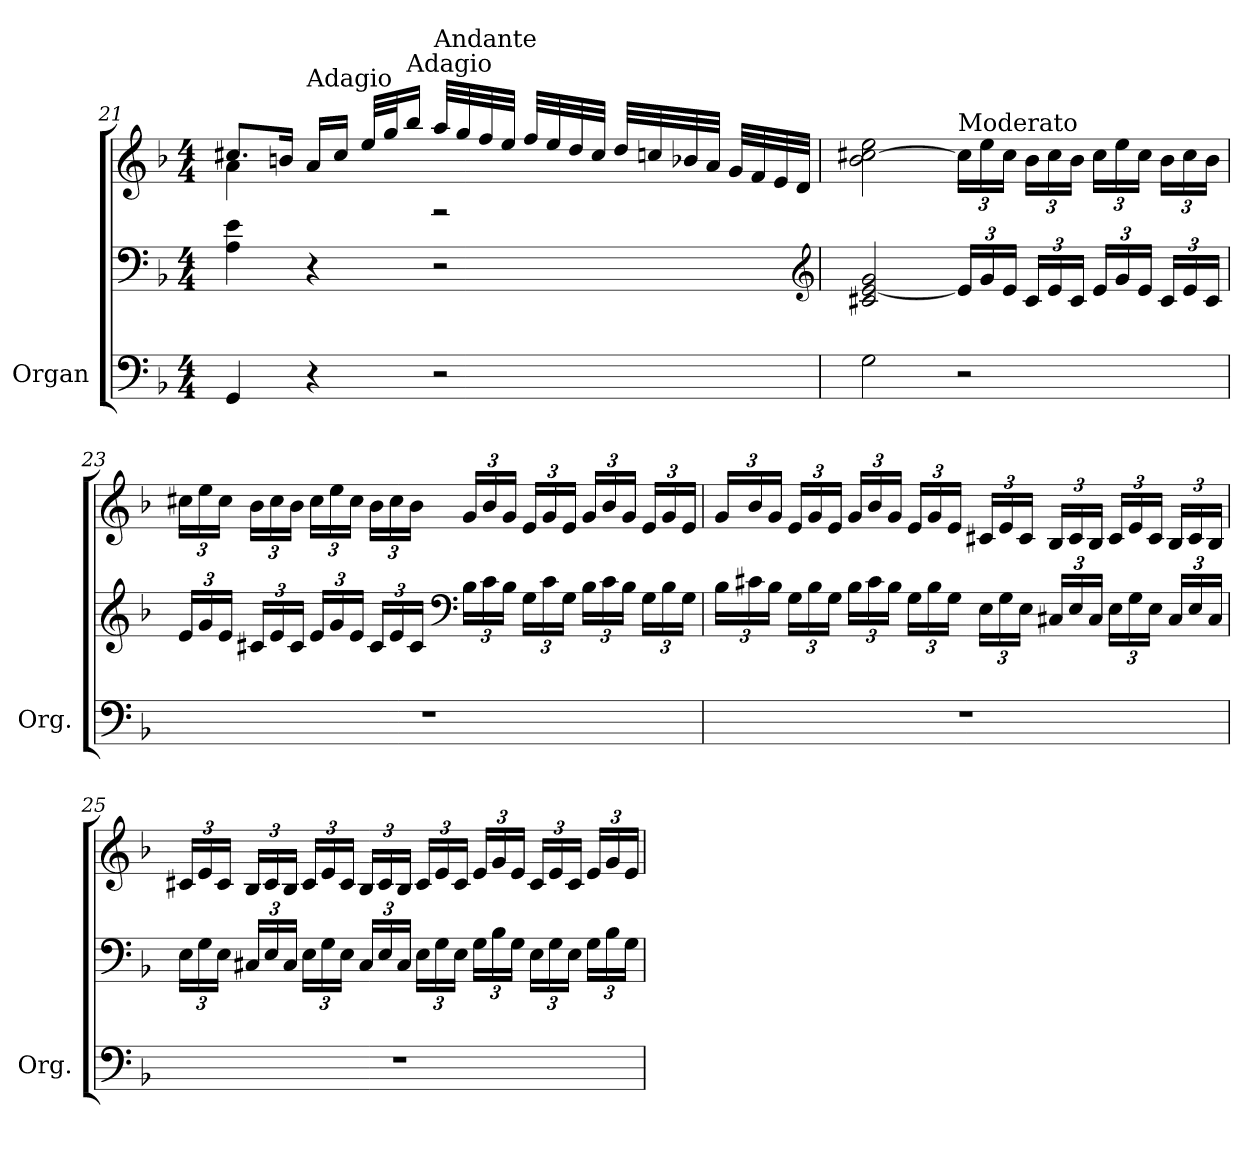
**kern	**kern	**kern
*part1	*part1	*part1
*staff3	*staff2	*staff1
*I"Organ	*	*
*I'Org.	*	*
!!LO:LB:g=z
*clefF4	*clefF4	*clefG2
*k[b-]	*k[b-]	*k[b-]
*F:	*F:	*F:
*M4/4	*M4/4	*M4/4
=21	=21	=21
*	*	*^
4GG/	4A\ 4e\	8.cc#X/L	4a\
.	.	16bn/Jk	.
!	!	!LO:TX:a:t=Adagio	!
4r	4r	16a/LL	4ryy
.	.	16cc#/JJ	.
.	.	32ee/LLL	.
.	.	32gg/J	.
!	!	!LO:TX:a:t=Adagio	!
.	.	16bb-/JJ	.
!	!	!LO:TX:a:t=Andante	!
2r	2r	32aa/LLL	2r
.	.	32gg/	.
.	.	32ff/	.
.	.	32ee/JJJ	.
.	.	32ff/LLL	.
.	.	32ee/	.
.	.	32dd/	.
.	.	32cc#/JJJ	.
.	.	32dd/LLL	.
.	.	32ccn/	.
.	.	32b-X/	.
.	.	32a/JJJ	.
.	.	32g/LLL	.
.	.	32f/	.
.	.	32e/	.
.	.	32d/JJJ	.
*	*	*v	*v
*	*clefG2	*
=22	=22	=22
2G\	2c#X/ [2e/ 2g/	2b-\ [2cc#X\ 2ee\
*	*Xbrackettup	*Xbrackettup
!	!	!LO:TX:a:t=Moderato
2r	24e/LL]	24cc#\LL]
.	24g/	24ee\
.	24e/JJ	24cc#\JJ
.	24c#/LL	24b-\LL
.	24e/	24cc#\
.	24c#/JJ	24b-\JJ
.	24e/LL	24cc#\LL
.	24g/	24ee\
.	24e/JJ	24cc#\JJ
.	24c#/LL	24b-\LL
.	24e/	24cc#\
.	24c#/JJ	24b-\JJ
!!LO:LB:g=z
=23	=23	=23
1r	24e/LL	24cc#X\LL
.	24g/	24ee\
.	24e/JJ	24cc#\JJ
.	24c#X/LL	24b-\LL
.	24e/	24cc#\
.	24c#/JJ	24b-\JJ
.	24e/LL	24cc#\LL
.	24g/	24ee\
.	24e/JJ	24cc#\JJ
.	24c#/LL	24b-\LL
.	24e/	24cc#\
.	24c#/JJ	24b-\JJ
*	*clefF4	*
.	24B-\LL	24g/LL
.	24c#\	24b-/
.	24B-\JJ	24g/JJ
.	24G\LL	24e/LL
.	24c#\	24g/
.	24G\JJ	24e/JJ
.	24B-\LL	24g/LL
.	24c#\	24b-/
.	24B-\JJ	24g/JJ
.	24G\LL	24e/LL
.	24B-\	24g/
.	24G\JJ	24e/JJ
!!LO:PB:g=z
=24	=24	=24
1r	24B-\LL	24g/LL
.	24c#X\	24b-/
.	24B-\JJ	24g/JJ
.	24G\LL	24e/LL
.	24B-\	24g/
.	24G\JJ	24e/JJ
.	24B-\LL	24g/LL
.	24c#\	24b-/
.	24B-\JJ	24g/JJ
.	24G\LL	24e/LL
.	24B-\	24g/
.	24G\JJ	24e/JJ
.	24E\LL	24c#X/LL
.	24G\	24e/
.	24E\JJ	24c#/JJ
.	24C#X/LL	24B-/LL
.	24E/	24c#/
.	24C#/JJ	24B-/JJ
.	24E\LL	24c#/LL
.	24G\	24e/
.	24E\JJ	24c#/JJ
.	24C#/LL	24B-/LL
.	24E/	24c#/
.	24C#/JJ	24B-/JJ
!!LO:LB:g=z
=25	=25	=25
1r	24E\LL	24c#X/LL
.	24G\	24e/
.	24E\JJ	24c#/JJ
.	24C#X/LL	24B-/LL
.	24E/	24c#/
.	24C#/JJ	24B-/JJ
.	24E\LL	24c#/LL
.	24G\	24e/
.	24E\JJ	24c#/JJ
.	24C#/LL	24B-/LL
.	24E/	24c#/
.	24C#/JJ	24B-/JJ
.	24E\LL	24c#/LL
.	24G\	24e/
.	24E\JJ	24c#/JJ
.	24G\LL	24e/LL
.	24B-\	24g/
.	24G\JJ	24e/JJ
.	24E\LL	24c#/LL
.	24G\	24e/
.	24E\JJ	24c#/JJ
.	24G\LL	24e/LL
.	24B-\	24g/
.	24G\JJ	24e/JJ
=	=	=
*-	*-	*-
